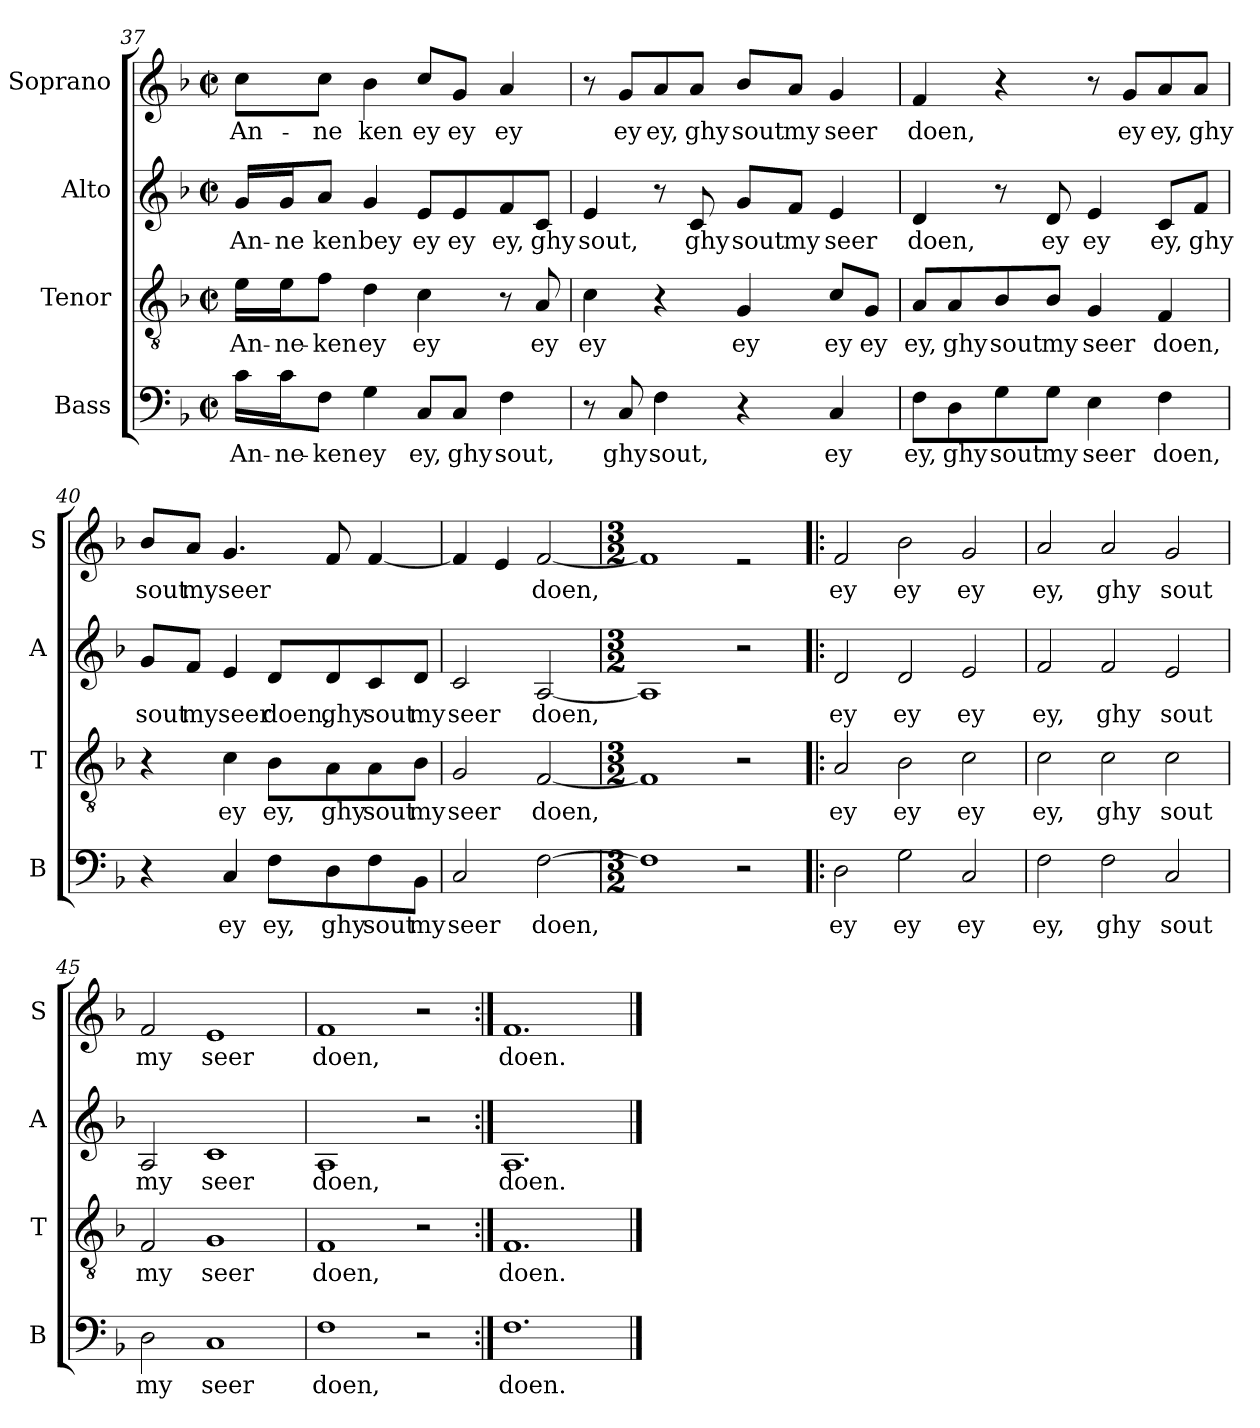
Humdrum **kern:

**kern	**text	**kern	**text	**kern	**text	**kern	**text
*part4	*part4	*part3	*part3	*part2	*part2	*part1	*part1
*staff4	*staff4	*staff3	*staff3	*staff2	*staff2	*staff1	*staff1
*I"Bass	*	*I"Tenor	*	*I"Alto	*	*I"Soprano	*
*I'B	*	*I'T	*	*I'A	*	*I'S	*
*clefF4	*	*clefGv2	*	*clefG2	*	*clefG2	*
*k[b-]	*	*k[b-]	*	*k[b-]	*	*k[b-]	*
*F:	*	*F:	*	*F:	*	*F:	*
*M2/2	*	*M2/2	*	*M2/2	*	*M2/2	*
*met(c|)	*	*met(c|)	*	*met(c|)	*	*met(c|)	*
=37	=37	=37	=37	=37	=37	=37	=37
16c\LL	An-	16e\LL	An-	16g/LL	An-	8cc\L	An-
16c\J	-ne-	16e\J	-ne-	16g/J	-ne	.	.
8F\J	-ken	8f\J	-ken	8a/J	ken	8cc\J	-ne
4G\	ey	4d\	ey	4g/	bey	4b-\	ken
8C/L	ey,	4c\	ey	8e/L	ey	8cc/L	ey
8C/J	ghy	.	.	8e/	ey	8g/J	ey
4F\	sout,	8r	.	8f/	ey,	4a/	ey
.	.	8A/	ey	8c/J	ghy	.	.
!!LO:LB:g=z
=38	=38	=38	=38	=38	=38	=38	=38
8r	.	4c\	ey	4e/	sout,	8r	.
8C/	ghy	.	.	.	.	8g/L	ey
4F\	sout,	4r	.	8r	.	8a/	ey,
.	.	.	.	8c/	ghy	8a/J	ghy
4r	.	4G/	ey	8g/L	sout	8b-/L	sout
.	.	.	.	8f/J	my	8a/J	my
4C/	ey	8c/L	ey	4e/	seer	4g/	seer
.	.	8G/J	ey	.	.	.	.
=39	=39	=39	=39	=39	=39	=39	=39
8F\L	ey,	8A/L	ey,	4d/	doen,	4f/	doen,
8D\	ghy	8A/	ghy	.	.	.	.
8G\	sout	8B-/	sout	8r	.	4r	.
8G\J	my	8B-/J	my	8d/	ey	.	.
4E\	seer	4G/	seer	4e/	ey	8r	.
.	.	.	.	.	.	8g/L	ey
4F\	doen,	4F/	doen,	8c/L	ey,	8a/	ey,
.	.	.	.	8f/J	ghy	8a/J	ghy
=40	=40	=40	=40	=40	=40	=40	=40
4r	.	4r	.	8g/L	sout	8b-/L	sout
.	.	.	.	8f/J	my	8a/J	my
4C/	ey	4c\	ey	4e/	seer	4.g/	seer
8F\L	ey,	8B-\L	ey,	8d/L	doen,	.	.
8D\	ghy	8A\	ghy	8d/	ghy	8f/	.
8F\	sout	8A\	sout	8c/	sout	[4f/	.
8BB-\J	my	8B-\J	my	8d/J	my	.	.
!!LO:LB:g=z
=41	=41	=41	=41	=41	=41	=41	=41
2C/	seer	2G/	seer	2c/	seer	4f/]	.
.	.	.	.	.	.	4e/	.
[2F\	doen,	[2F/	doen,	[2A/	doen,	[2f/	doen,
=42	=42	=42	=42	=42	=42	=42	=42
*M3/2	*	*M3/2	*	*M3/2	*	*M3/2	*
1F]	.	1F]	.	1A]	.	1f]	.
2r	.	2r	.	2r	.	2re	.
=43!|:	=43!|:	=43!|:	=43!|:	=43!|:	=43!|:	=43!|:	=43!|:
2D\	ey	2A/	ey	2d/	ey	2f/	ey
2G\	ey	2B-\	ey	2d/	ey	2b-\	ey
2C/	ey	2c\	ey	2e/	ey	2g/	ey
=44	=44	=44	=44	=44	=44	=44	=44
2F\	ey,	2c\	ey,	2f/	ey,	2a/	ey,
2F\	ghy	2c\	ghy	2f/	ghy	2a/	ghy
2C/	sout	2c\	sout	2e/	sout	2g/	sout
=45	=45	=45	=45	=45	=45	=45	=45
2D\	my	2F/	my	2A/	my	2f/	my
1C	seer	1G	seer	1c	seer	1e	seer
=46	=46	=46	=46	=46	=46	=46	=46
1F	doen,	1F	doen,	1A	doen,	1f	doen,
2r	.	2r	.	2r	.	2r	.
=47:|!	=47:|!	=47:|!	=47:|!	=47:|!	=47:|!	=47:|!	=47:|!
1.F	doen.	1.F	doen.	1.A	doen.	1.f	doen.
==	==	==	==	==	==	==	==
*-	*-	*-	*-	*-	*-	*-	*-
